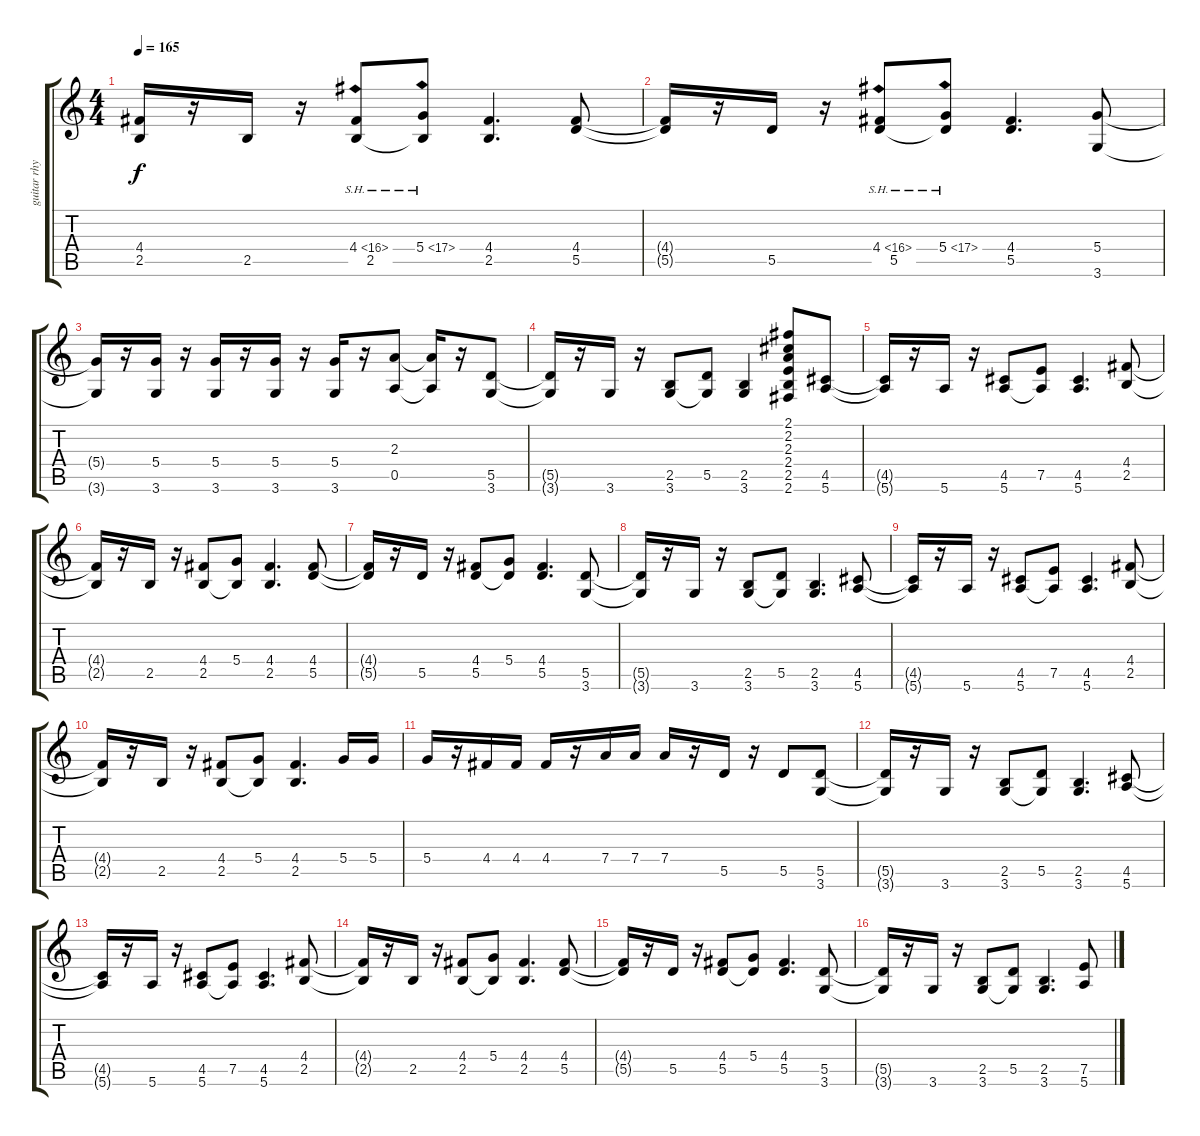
\track ("guitar rhythm right" "guitar rhy") {instrument distortionguitar}
\staff {score tabs}
\tuning (E4 B3 G3 D3 A2 E2) {hide}
\ts (4 4)
\tempo 165
\clef g2
\ks c
(4.4{t} 2.5{t}).16{dy f} r.16 2.5.16 r.16 (4.4{sh 12} 2.5).8 (5.4{sh 12} 2.5{t}).8 (4.4 2.5).4{d} (4.4 5.5).8 |
(4.4{t} 5.5{t}).16 r.16 5.5.16 r.16 (4.4{sh 12} 5.5).8 (5.4{sh 12} 5.5{t}).8 (4.4 5.5).4{d} (5.4 3.6).8 |
(5.4{t} 3.6{t}).16 r.16 (5.4 3.6).16 r.16 (5.4 3.6).16 r.16 (5.4 3.6).16 r.16 (5.4 3.6).16 r.16 (2.3 0.5).8 (2.3{t} 0.5{t}).16 r.16 (5.5 3.6).8 |
(5.5{t} 3.6{t}).16 r.16 3.6.16 r.16 (2.5 3.6).8 (5.5 3.6{t}).8 (2.5 3.6).4 (2.1 2.2 2.3 2.4 2.5 2.6).8{volume 14 instrument guitarfretnoise} (4.5 5.6).8{volume 11 balance 16 instrument distortionguitar} |
(4.5{t} 5.6{t}).16 r.16 5.6.16 r.16 (4.5 5.6).8 (7.5 5.6{t}).8 (4.5 5.6).4{d} (4.4 2.5).8 |
(4.4{t} 2.5{t}).16 r.16 2.5.16 r.16 (4.4 2.5).8 (5.4 2.5{t}).8 (4.4 2.5).4{d} (4.4 5.5).8 |
(4.4{t} 5.5{t}).16 r.16 5.5.16 r.16 (4.4 5.5).8 (5.4 5.5{t}).8 (4.4 5.5).4{d} (5.5 3.6).8 |
(5.5{t} 3.6{t}).16 r.16 3.6.16 r.16 (2.5 3.6).8 (5.5 3.6{t}).8 (2.5 3.6).4{d} (4.5 5.6).8 |
(4.5{t} 5.6{t}).16 r.16 5.6.16 r.16 (4.5 5.6).8 (7.5 5.6{t}).8 (4.5 5.6).4{d} (4.4 2.5).8 |
(4.4{t} 2.5{t}).16 r.16 2.5.16 r.16 (4.4 2.5).8 (5.4 2.5{t}).8 (4.4 2.5).4{d} 5.4.16 5.4.16 |
5.4.16 r.16 4.4.16 4.4.16 4.4.16 r.16 7.4.16 7.4.16 7.4.16 r.16 5.5.16 r.16 5.5.8 (5.5 3.6).8 |
(5.5{t} 3.6{t}).16 r.16 3.6.16 r.16 (2.5 3.6).8 (5.5 3.6{t}).8 (2.5 3.6).4{d} (4.5 5.6).8 |
(4.5{t} 5.6{t}).16 r.16 5.6.16 r.16 (4.5 5.6).8 (7.5 5.6{t}).8 (4.5 5.6).4{d} (4.4 2.5).8 |
(4.4{t} 2.5{t}).16 r.16 2.5.16 r.16 (4.4 2.5).8 (5.4 2.5{t}).8 (4.4 2.5).4{d} (4.4 5.5).8 |
(4.4{t} 5.5{t}).16 r.16 5.5.16 r.16 (4.4 5.5).8 (5.4 5.5{t}).8 (4.4 5.5).4{d} (5.5 3.6).8 |
(5.5{t} 3.6{t}).16 r.16 3.6.16 r.16 (2.5 3.6).8 (5.5 3.6{t}).8 (2.5 3.6).4{d} (7.5 5.6).8
